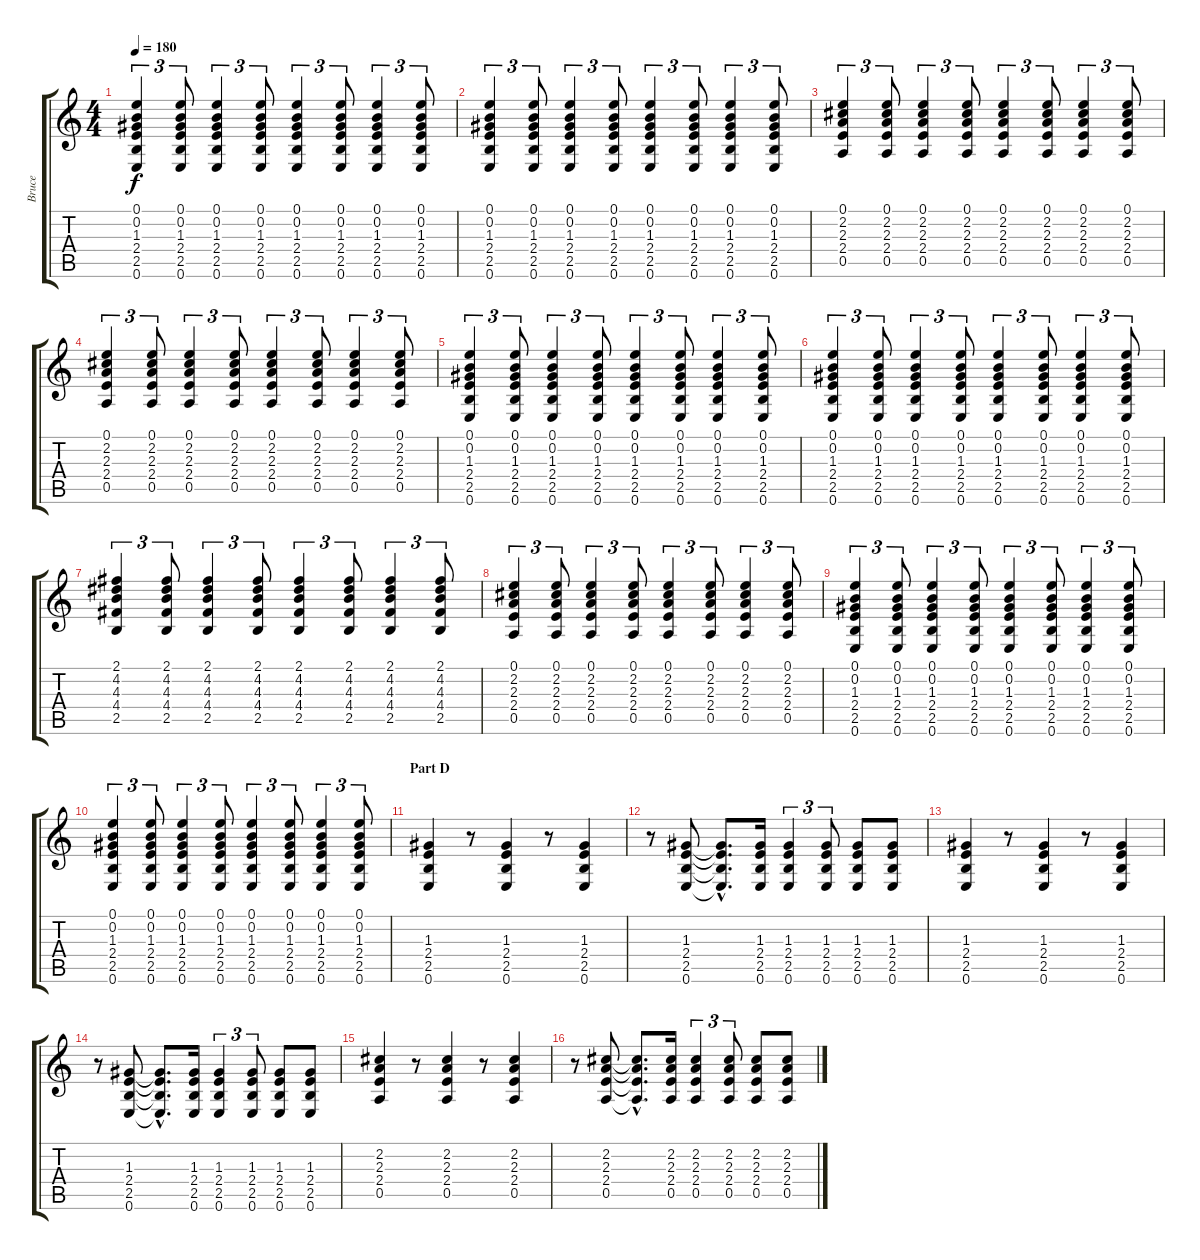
\track ("Bruce" "Bruce") {instrument electricguitarclean}
\staff {score tabs}
\tuning (E4 B3 G3 D3 A2 E2) {hide}
\ts (4 4)
\tempo 180
\clef g2
\ks c
(0.1 0.2 1.3 2.4 2.5 0.6).4{tu (3 2) dy f} (0.1 0.2 1.3 2.4 2.5 0.6).8{tu (3 2)} (0.1 0.2 1.3 2.4 2.5 0.6).4{tu (3 2)} (0.1 0.2 1.3 2.4 2.5 0.6).8{tu (3 2)} (0.1 0.2 1.3 2.4 2.5 0.6).4{tu (3 2)} (0.1 0.2 1.3 2.4 2.5 0.6).8{tu (3 2)} (0.1 0.2 1.3 2.4 2.5 0.6).4{tu (3 2)} (0.1 0.2 1.3 2.4 2.5 0.6).8{tu (3 2)} |
(0.1 0.2 1.3 2.4 2.5 0.6).4{tu (3 2)} (0.1 0.2 1.3 2.4 2.5 0.6).8{tu (3 2)} (0.1 0.2 1.3 2.4 2.5 0.6).4{tu (3 2)} (0.1 0.2 1.3 2.4 2.5 0.6).8{tu (3 2)} (0.1 0.2 1.3 2.4 2.5 0.6).4{tu (3 2)} (0.1 0.2 1.3 2.4 2.5 0.6).8{tu (3 2)} (0.1 0.2 1.3 2.4 2.5 0.6).4{tu (3 2)} (0.1 0.2 1.3 2.4 2.5 0.6).8{tu (3 2)} |
(0.1 2.2 2.3 2.4 0.5).4{tu (3 2)} (0.1 2.2 2.3 2.4 0.5).8{tu (3 2)} (0.1 2.2 2.3 2.4 0.5).4{tu (3 2)} (0.1 2.2 2.3 2.4 0.5).8{tu (3 2)} (0.1 2.2 2.3 2.4 0.5).4{tu (3 2)} (0.1 2.2 2.3 2.4 0.5).8{tu (3 2)} (0.1 2.2 2.3 2.4 0.5).4{tu (3 2)} (0.1 2.2 2.3 2.4 0.5).8{tu (3 2)} |
(0.1 2.2 2.3 2.4 0.5).4{tu (3 2)} (0.1 2.2 2.3 2.4 0.5).8{tu (3 2)} (0.1 2.2 2.3 2.4 0.5).4{tu (3 2)} (0.1 2.2 2.3 2.4 0.5).8{tu (3 2)} (0.1 2.2 2.3 2.4 0.5).4{tu (3 2)} (0.1 2.2 2.3 2.4 0.5).8{tu (3 2)} (0.1 2.2 2.3 2.4 0.5).4{tu (3 2)} (0.1 2.2 2.3 2.4 0.5).8{tu (3 2)} |
(0.1 0.2 1.3 2.4 2.5 0.6).4{tu (3 2)} (0.1 0.2 1.3 2.4 2.5 0.6).8{tu (3 2)} (0.1 0.2 1.3 2.4 2.5 0.6).4{tu (3 2)} (0.1 0.2 1.3 2.4 2.5 0.6).8{tu (3 2)} (0.1 0.2 1.3 2.4 2.5 0.6).4{tu (3 2)} (0.1 0.2 1.3 2.4 2.5 0.6).8{tu (3 2)} (0.1 0.2 1.3 2.4 2.5 0.6).4{tu (3 2)} (0.1 0.2 1.3 2.4 2.5 0.6).8{tu (3 2)} |
(0.1 0.2 1.3 2.4 2.5 0.6).4{tu (3 2)} (0.1 0.2 1.3 2.4 2.5 0.6).8{tu (3 2)} (0.1 0.2 1.3 2.4 2.5 0.6).4{tu (3 2)} (0.1 0.2 1.3 2.4 2.5 0.6).8{tu (3 2)} (0.1 0.2 1.3 2.4 2.5 0.6).4{tu (3 2)} (0.1 0.2 1.3 2.4 2.5 0.6).8{tu (3 2)} (0.1 0.2 1.3 2.4 2.5 0.6).4{tu (3 2)} (0.1 0.2 1.3 2.4 2.5 0.6).8{tu (3 2)} |
(2.1 4.2 4.3 4.4 2.5).4{tu (3 2)} (2.1 4.2 4.3 4.4 2.5).8{tu (3 2)} (2.1 4.2 4.3 4.4 2.5).4{tu (3 2)} (2.1 4.2 4.3 4.4 2.5).8{tu (3 2)} (2.1 4.2 4.3 4.4 2.5).4{tu (3 2)} (2.1 4.2 4.3 4.4 2.5).8{tu (3 2)} (2.1 4.2 4.3 4.4 2.5).4{tu (3 2)} (2.1 4.2 4.3 4.4 2.5).8{tu (3 2)} |
(0.1 2.2 2.3 2.4 0.5).4{tu (3 2)} (0.1 2.2 2.3 2.4 0.5).8{tu (3 2)} (0.1 2.2 2.3 2.4 0.5).4{tu (3 2)} (0.1 2.2 2.3 2.4 0.5).8{tu (3 2)} (0.1 2.2 2.3 2.4 0.5).4{tu (3 2)} (0.1 2.2 2.3 2.4 0.5).8{tu (3 2)} (0.1 2.2 2.3 2.4 0.5).4{tu (3 2)} (0.1 2.2 2.3 2.4 0.5).8{tu (3 2)} |
(0.1 0.2 1.3 2.4 2.5 0.6).4{tu (3 2)} (0.1 0.2 1.3 2.4 2.5 0.6).8{tu (3 2)} (0.1 0.2 1.3 2.4 2.5 0.6).4{tu (3 2)} (0.1 0.2 1.3 2.4 2.5 0.6).8{tu (3 2)} (0.1 0.2 1.3 2.4 2.5 0.6).4{tu (3 2)} (0.1 0.2 1.3 2.4 2.5 0.6).8{tu (3 2)} (0.1 0.2 1.3 2.4 2.5 0.6).4{tu (3 2)} (0.1 0.2 1.3 2.4 2.5 0.6).8{tu (3 2)} |
(0.1 0.2 1.3 2.4 2.5 0.6).4{tu (3 2)} (0.1 0.2 1.3 2.4 2.5 0.6).8{tu (3 2)} (0.1 0.2 1.3 2.4 2.5 0.6).4{tu (3 2)} (0.1 0.2 1.3 2.4 2.5 0.6).8{tu (3 2)} (0.1 0.2 1.3 2.4 2.5 0.6).4{tu (3 2)} (0.1 0.2 1.3 2.4 2.5 0.6).8{tu (3 2)} (0.1 0.2 1.3 2.4 2.5 0.6).4{tu (3 2)} (0.1 0.2 1.3 2.4 2.5 0.6).8{tu (3 2)} |
\section ("" "Part D")
(1.3 2.4 2.5 0.6).4 r.8 (1.3 2.4 2.5 0.6).4 r.8 (1.3 2.4 2.5 0.6).4 |
r.8 (1.3 2.4 2.5 0.6).8 (1.3{hac t} 2.4{hac t} 2.5{hac t} 0.6{hac t}).8{d} (1.3 2.4 2.5 0.6).16 (1.3 2.4 2.5 0.6).4{tu (3 2)} (1.3 2.4 2.5 0.6).8{tu (3 2)} (1.3 2.4 2.5 0.6).8 (1.3 2.4 2.5 0.6).8 |
(1.3 2.4 2.5 0.6).4 r.8 (1.3 2.4 2.5 0.6).4 r.8 (1.3 2.4 2.5 0.6).4 |
r.8 (1.3 2.4 2.5 0.6).8 (1.3{hac t} 2.4{hac t} 2.5{hac t} 0.6{hac t}).8{d} (1.3 2.4 2.5 0.6).16 (1.3 2.4 2.5 0.6).4{tu (3 2)} (1.3 2.4 2.5 0.6).8{tu (3 2)} (1.3 2.4 2.5 0.6).8 (1.3 2.4 2.5 0.6).8 |
(2.2 2.3 2.4 0.5).4 r.8 (2.2 2.3 2.4 0.5).4 r.8 (2.2 2.3 2.4 0.5).4 |
r.8 (2.2 2.3 2.4 0.5).8 (2.2{hac t} 2.3{hac t} 2.4{hac t} 0.5{hac t}).8{d} (2.2 2.3 2.4 0.5).16 (2.2 2.3 2.4 0.5).4{tu (3 2)} (2.2 2.3 2.4 0.5).8{tu (3 2)} (2.2 2.3 2.4 0.5).8 (2.2 2.3 2.4 0.5).8
